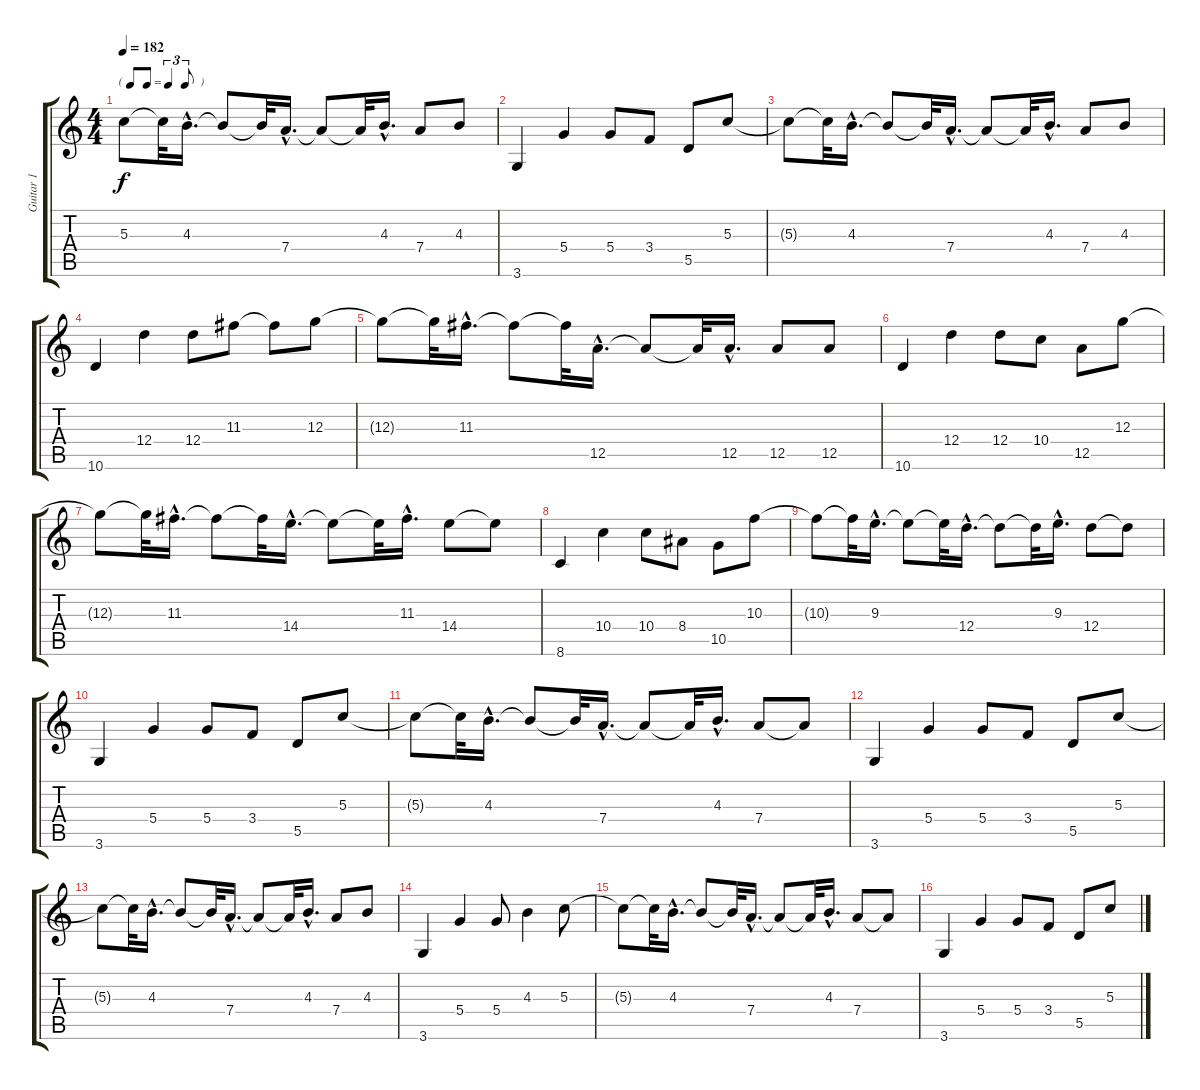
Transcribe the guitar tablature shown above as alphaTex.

\track ("Guitar 1" "Guitar 1") {instrument electricguitarclean}
\staff {score tabs}
\tuning (E4 B3 G3 D3 A2 E2) {hide}
\ts (4 4)
\tf triplet8th
\tempo 182
\clef g2
\ks c
5.3{t}.8{dy f} 5.3{t}.32 4.3{hac}.16{d} 4.3{t}.8 4.3{t}.32 7.4{hac}.16{d} 7.4{t}.8 7.4{t}.32 4.3{hac}.16{d} 7.4.8 4.3.8 |
3.6.4 5.4.4 5.4.8 3.4.8 5.5.8 5.3.8 |
5.3{t}.8 5.3{t}.32 4.3{hac}.16{d} 4.3{t}.8 4.3{t}.32 7.4{hac}.16{d} 7.4{t}.8 7.4{t}.32 4.3{hac}.16{d} 7.4.8 4.3.8 |
10.6.4 12.4.4 12.4.8 11.3.8 11.3{t}.8 12.3.8 |
12.3{t}.8 12.3{t}.32 11.3{hac}.16{d} 11.3{t}.8 11.3{t}.32 12.5{hac}.16{d} 12.5{t}.8 12.5{t}.32 12.5{hac}.16{d} 12.5.8 12.5.8 |
10.6.4 12.4.4 12.4.8 10.4.8 12.5.8 12.3.8 |
12.3{t}.8 12.3{t}.32 11.3{hac}.16{d} 11.3{t}.8 11.3{t}.32 14.4{hac}.16{d} 14.4{t}.8 14.4{t}.32 11.3{hac}.16{d} 14.4.8 14.4{t}.8 |
8.6.4 10.4.4 10.4.8 8.4.8 10.5.8 10.3.8 |
10.3{t}.8 10.3{t}.32 9.3{hac}.16{d} 9.3{t}.8 9.3{t}.32 12.4{hac}.16{d} 12.4{t}.8 12.4{t}.32 9.3{hac}.16{d} 12.4.8 12.4{t}.8 |
3.6.4 5.4.4 5.4.8 3.4.8 5.5.8 5.3.8 |
5.3{t}.8 5.3{t}.32 4.3{hac}.16{d} 4.3{t}.8 4.3{t}.32 7.4{hac}.16{d} 7.4{t}.8 7.4{t}.32 4.3{hac}.16{d} 7.4.8 7.4{t}.8 |
3.6.4 5.4.4 5.4.8 3.4.8 5.5.8 5.3.8 |
5.3{t}.8 5.3{t}.32 4.3{hac}.16{d} 4.3{t}.8 4.3{t}.32 7.4{hac}.16{d} 7.4{t}.8 7.4{t}.32 4.3{hac}.16{d} 7.4.8 4.3.8 |
3.6.4 5.4.4 5.4.8 4.3.4 5.3.8 |
5.3{t}.8 5.3{t}.32 4.3{hac}.16{d} 4.3{t}.8 4.3{t}.32 7.4{hac}.16{d} 7.4{t}.8 7.4{t}.32 4.3{hac}.16{d} 7.4.8 7.4{t}.8 |
3.6.4 5.4.4 5.4.8 3.4.8 5.5.8 5.3.8
